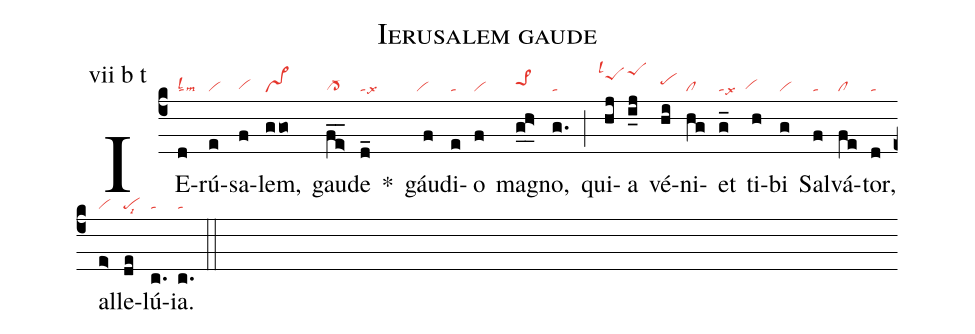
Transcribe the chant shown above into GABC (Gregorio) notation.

name: Ierusalem gaude;
annotation: vii b t;
mode: 7;
nabc-lines: 1;
%%
(c4)
IE(d|talsl2lsm3)rú(e|vi)sa(f|vihg)lem,(ggo>|vs>) gau(fe>__|cl->)de(d_|talsx6) *()
gáu(f|``vi)di(e|ta)o(f|vi) mag(g_h>_0|pe>1hi)no,(g.|ta) (;)
qui(hj|``peShklsl1)a(i_j|peShm) vé(hi|pehi)ni(hg|cl)et(g_|talsx9) ti(h|``vihg)bi(g|vi) Sal(f|ta)vá(fe|cl)tor,(d|ta) al(e>|vi)le(de|pelsi8)lú(c.|ta)ia.(c.|ta) (::)
